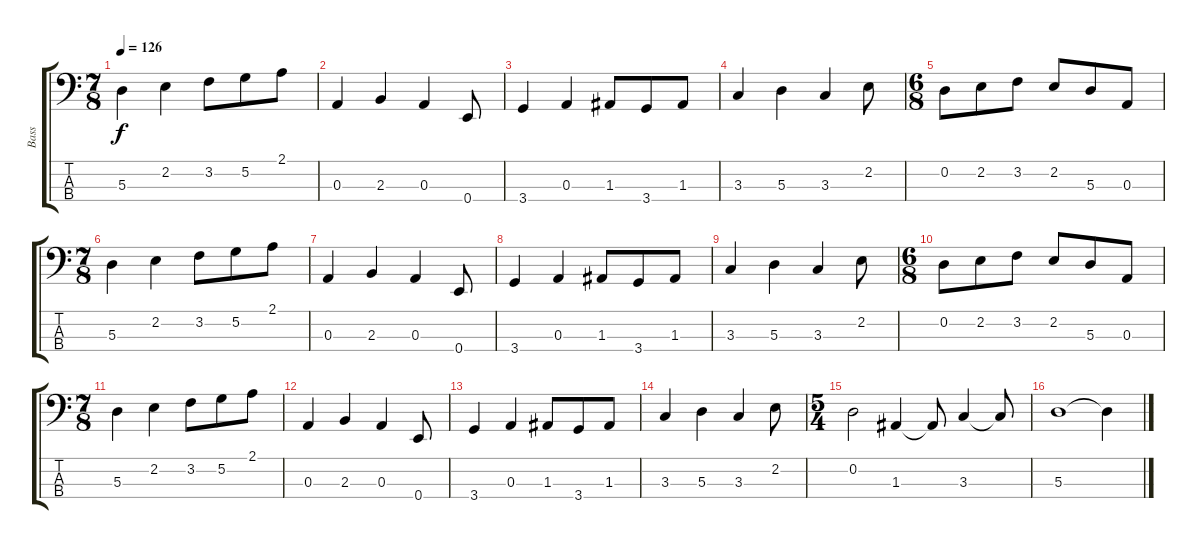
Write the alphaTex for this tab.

\track ("Bass" "Bass") {instrument electricbassfinger}
\staff {score tabs}
\tuning (G2 D2 A1 E1) {hide}
\ts (7 8)
\tempo 126
\clef f4
\ks c
5.3.4{dy f volume 16 instrument electricbassfinger} 2.2.4 3.2.8 5.2.8 2.1.8 |
0.3.4 2.3.4 0.3.4 0.4.8 |
3.4.4 0.3.4 1.3.8 3.4.8 1.3.8 |
3.3.4 5.3.4 3.3.4 2.2.8 |
\ts (6 8)
0.2.8 2.2.8 3.2.8 2.2.8 5.3.8 0.3.8 |
\ts (7 8)
5.3.4 2.2.4 3.2.8 5.2.8 2.1.8 |
0.3.4 2.3.4 0.3.4 0.4.8 |
3.4.4 0.3.4 1.3.8 3.4.8 1.3.8 |
3.3.4 5.3.4 3.3.4 2.2.8 |
\ts (6 8)
0.2.8 2.2.8 3.2.8 2.2.8 5.3.8 0.3.8 |
\ts (7 8)
5.3.4{instrument electricbassfinger} 2.2.4 3.2.8 5.2.8 2.1.8 |
0.3.4 2.3.4 0.3.4 0.4.8 |
3.4.4 0.3.4 1.3.8 3.4.8 1.3.8 |
3.3.4 5.3.4 3.3.4 2.2.8 |
\ts (5 4)
0.2.2 1.3.4 1.3{t}.8 3.3.4 3.3{t}.8 |
5.3.1 5.3{t}.4
